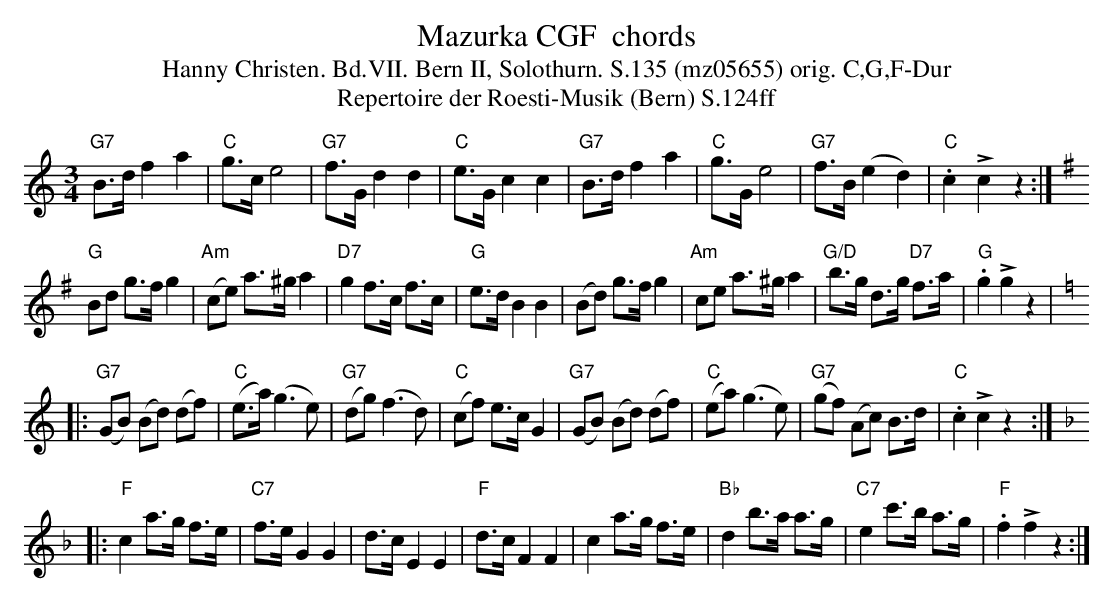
X:1
T:  Mazurka CGF  chords
T:Hanny Christen. Bd.VII. Bern II, Solothurn. S.135 (mz05655) orig. C,G,F-Dur
T: Repertoire der Roesti-Musik (Bern) S.124ff
M:3/4
L:1/8
K:C %%MIDI gchordon
"G7"B>d f2a2 | "C"g>c e4 | "G7"f>G d2d2 | "C"e>G c2c2 | "G7"B>d f2a2 | "C"g>G e4 | "G7"f>B (e2d2) | "C".c2+>+c2 z2 :| [K:G]
"G"Bd g>f g2 | "Am"(ce) a>^g a2 | "D7"g2 f>c f>c | "G"e>d B2B2 | (Bd) g>f g2 | "Am"ce a>^g a2 | "G/D"b>g d>g "D7"f>a | "G".g2+>+g2z2 | [K:C]
|: "G7"(GB) (Bd) (df) | "C"(e>a) (g3e) | "G7"(dg) (f3d) | "C"(cf) e>c G2 | "G7"(GB) (Bd) (df) | "C"(ea) (g3e) | "G7"(gf) (Ac) B>d | "C".c2+>+c2z2 :: [K:F]
"F"c2 a>g f>e | "C7"f>e G2G2 | d>c E2E2 | "F"d>c F2F2 | c2 a>g f>e | "Bb"d2 b>a a>g | "C7"e2c'>b a>g |  "F".f2+>+f2z2 :|
